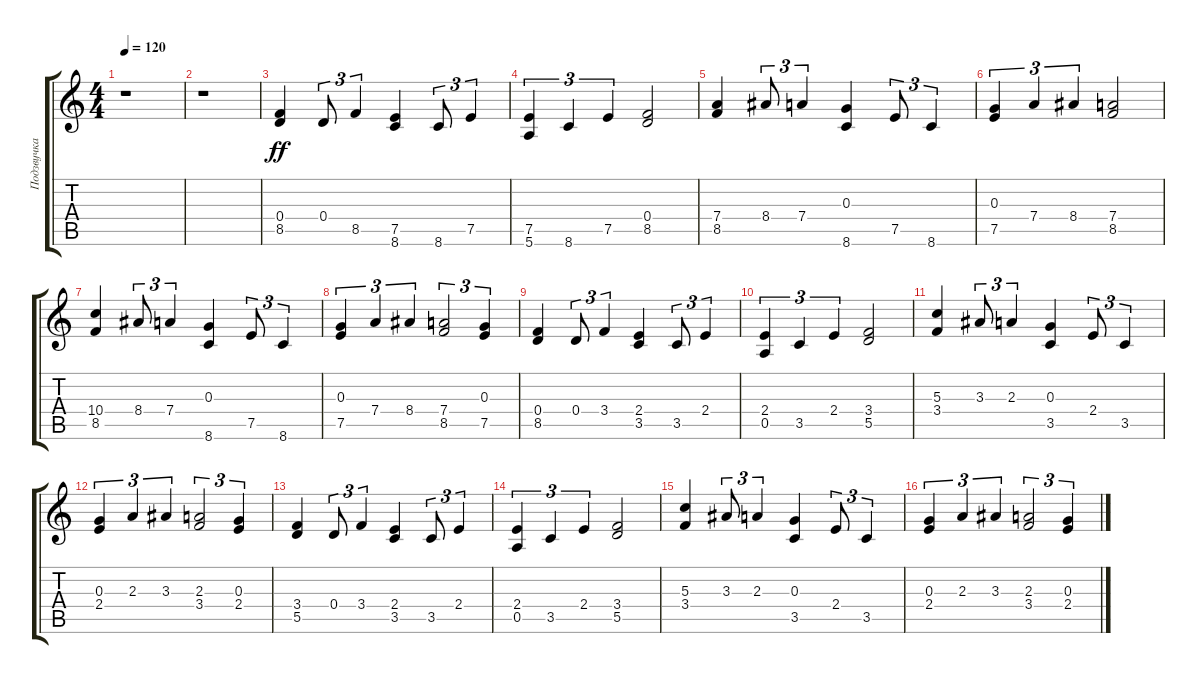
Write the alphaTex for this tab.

\track ("Подзвучка клавы" "Подзвучка ") {instrument acousticguitarnylon}
\staff {score tabs}
\tuning (E4 B3 G3 D3 A2 E2) {hide}
\ts (4 4)
\tempo 120
\clef g2
\ks c
r.1{dy ff instrument acousticguitarnylon} |
r.1 |
(0.4 8.5).4 0.4.8{tu (3 2)} 8.5.4{tu (3 2)} (7.5 8.6).4 8.6.8{tu (3 2)} 7.5.4{tu (3 2)} |
(7.5 5.6).4{tu (3 2)} 8.6.4{tu (3 2)} 7.5.4{tu (3 2)} (0.4 8.5).2 |
(7.4 8.5).4 8.4.8{tu (3 2)} 7.4.4{tu (3 2)} (0.3 8.6).4 7.5.8{tu (3 2)} 8.6.4{tu (3 2)} |
(0.3 7.5).4{tu (3 2)} 7.4.4{tu (3 2)} 8.4.4{tu (3 2)} (7.4 8.5).2 |
(10.4 8.5).4 8.4.8{tu (3 2)} 7.4.4{tu (3 2)} (0.3 8.6).4 7.5.8{tu (3 2)} 8.6.4{tu (3 2)} |
(0.3 7.5).4{tu (3 2)} 7.4.4{tu (3 2)} 8.4.4{tu (3 2)} (7.4 8.5).2{tu (3 2)} (0.3 7.5).4{tu (3 2)} |
(0.4 8.5).4 0.4.8{tu (3 2)} 3.4.4{tu (3 2)} (2.4 3.5).4 3.5.8{tu (3 2)} 2.4.4{tu (3 2)} |
(2.4 0.5).4{tu (3 2)} 3.5.4{tu (3 2)} 2.4.4{tu (3 2)} (3.4 5.5).2 |
(5.3 3.4).4 3.3.8{tu (3 2)} 2.3.4{tu (3 2)} (0.3 3.5).4 2.4.8{tu (3 2)} 3.5.4{tu (3 2)} |
(0.3 2.4).4{tu (3 2)} 2.3.4{tu (3 2)} 3.3.4{tu (3 2)} (2.3 3.4).2{tu (3 2)} (0.3 2.4).4{tu (3 2)} |
(3.4 5.5).4 0.4.8{tu (3 2)} 3.4.4{tu (3 2)} (2.4 3.5).4 3.5.8{tu (3 2)} 2.4.4{tu (3 2)} |
(2.4 0.5).4{tu (3 2)} 3.5.4{tu (3 2)} 2.4.4{tu (3 2)} (3.4 5.5).2 |
(5.3 3.4).4 3.3.8{tu (3 2)} 2.3.4{tu (3 2)} (0.3 3.5).4 2.4.8{tu (3 2)} 3.5.4{tu (3 2)} |
(0.3 2.4).4{tu (3 2)} 2.3.4{tu (3 2)} 3.3.4{tu (3 2)} (2.3 3.4).2{tu (3 2)} (0.3 2.4).4{tu (3 2)}
